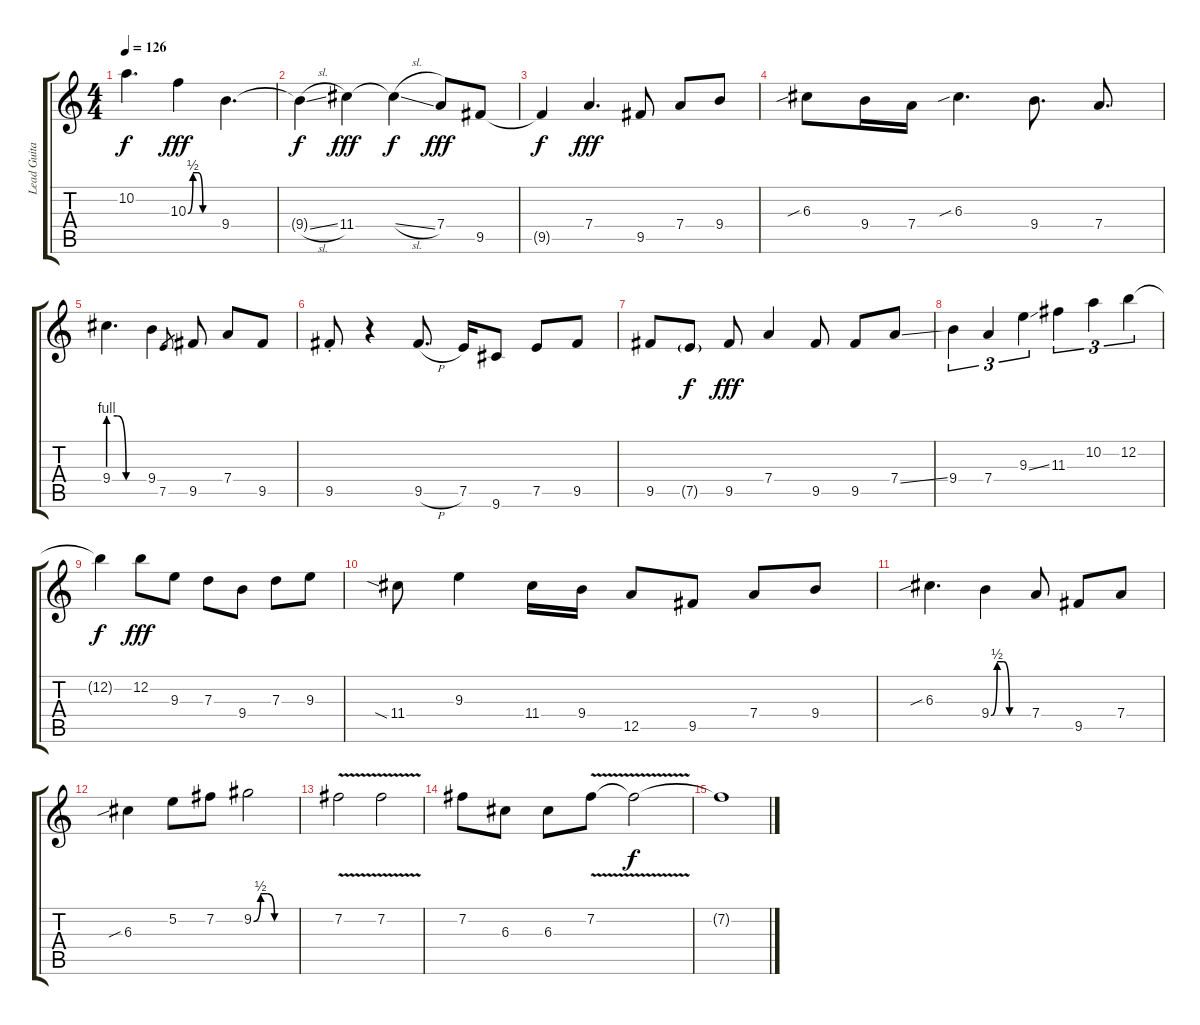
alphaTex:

\track ("Lead Guitar" "Lead Guita") {instrument overdrivenguitar}
\staff {score tabs}
\tuning (E4 B3 G3 D3 A2 E2) {hide}
\ts (4 4)
\tempo 126
\clef g2
\ks c
10.2{t}.4{d dy f} 10.3{be (custom 0 0 10 2 20 2 30 0 60 0)}.4{dy fff} 9.4.4{d} |
9.4{sl t}.4{dy f} 11.4.4{dy fff} 11.4{sl t}.4{dy f} 7.4.8{dy fff} 9.5.8 |
9.5{t}.4{dy f} 7.4.4{d dy fff} 9.5.8 7.4.8 9.4.8 |
6.3{sib}.8 9.4.16 7.4.16 6.3{sib}.4{d} 9.4.8{d} 7.4.8{d} |
9.4{be (custom 0 4 15 4 30 0 60 0)}.4{d} 9.4.4 7.5.8{gr} 9.5.8 7.4.8 9.5.8 |
9.5{st}.8 r.4 9.5{h}.8{d} 7.5.16 9.6.8 7.5.8 9.5.8 |
9.5.8 7.5{g}.8{dy f} 9.5.8{dy fff} 7.4.4 9.5.8 9.5.8 7.4{ss}.8 |
9.4.4{tu (3 2)} 7.4.4{tu (3 2)} 9.3{ss}.4{tu (3 2)} 11.3.4{tu (3 2)} 10.2.4{tu (3 2)} 12.2.4{tu (3 2)} |
12.2{t}.4{dy f} 12.2.8{dy fff} 9.3.8 7.3.8 9.4.8 7.3.8 9.3.8 |
11.4{sia}.8 9.3.4 11.4.16 9.4.16 12.5.8 9.5.8 7.4.8 9.4.8 |
6.3{sib}.4{d} 9.4{be (custom 0 0 10 2 20 2 30 0 60 0)}.4 7.4.8 9.5.8 7.4.8 |
6.3{sib}.4 5.2.8 7.2.8 9.2{be (custom 0 0 10 2 20 2 30 0 60 0)}.2 |
7.2{v}.2 7.2{v}.2 |
7.2.8 6.3.8 6.3.8 7.2{v}.8 7.2{t}.2{dy f} |
7.2{t}.1
